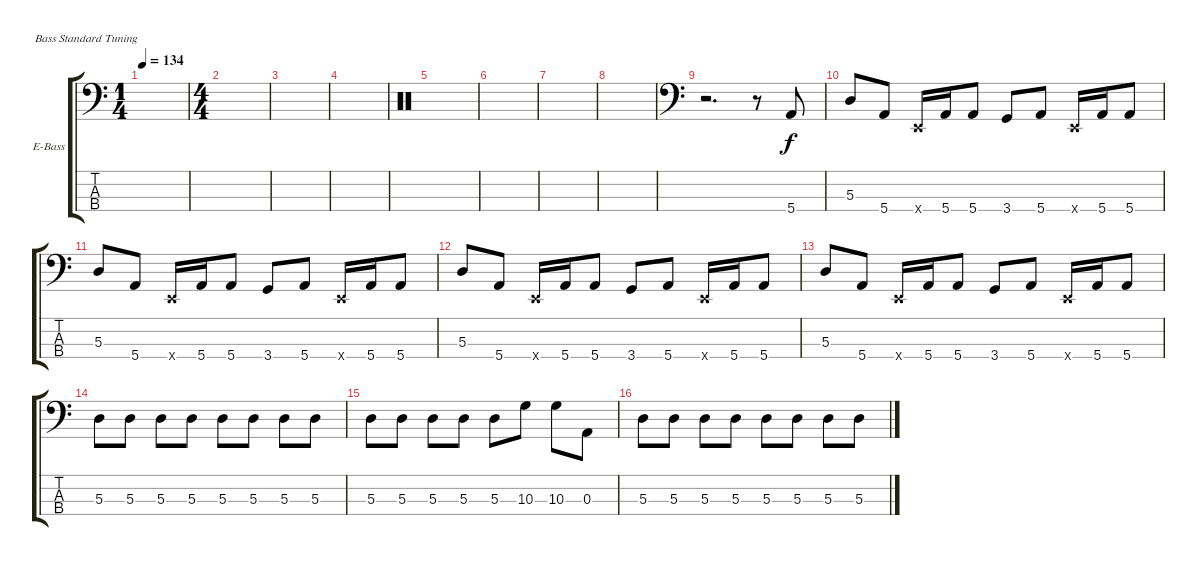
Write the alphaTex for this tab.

\defaultSystemsLayout 4
\bracketExtendMode groupsimilarinstruments
\firstSystemTrackNameOrientation horizontal
\otherSystemsTrackNameOrientation horizontal
\track ("Electric Bass" "E-Bass") {instrument electricbassfinger}
\staff {score tabs}
\tuning (G2 D2 A1 E1)
\ts (1 4)
\tempo 134
\clef f4
\scale
0.39527
\ks c
|
\ts (4 4)
\scale
0.39527 |
\scale
0.209459 |
\scale
0.333333 |
\clef neutral
\scale
0.333333 |
\scale
0.333333 |
\scale
0.333333 |
\scale
0.333333 |
\clef f4
\scale
0.333333 r.2{d} r.8 5.4.8 |
\scale
0.333333 5.3.8 5.4.8 0.4{x}.16 5.4.16 5.4.8 3.4.8 5.4.8 0.4{x}.16 5.4.16 5.4.8 |
\scale
0.333333 5.3.8 5.4.8 0.4{x}.16 5.4.16 5.4.8 3.4.8 5.4.8 0.4{x}.16 5.4.16 5.4.8 |
\scale
0.333333 5.3.8 5.4.8 0.4{x}.16 5.4.16 5.4.8 3.4.8 5.4.8 0.4{x}.16 5.4.16 5.4.8 |
\scale
0.333333 5.3.8 5.4.8 0.4{x}.16 5.4.16 5.4.8 3.4.8 5.4.8 0.4{x}.16 5.4.16 5.4.8 |
\scale
0.333333 5.3.8 5.3.8 5.3.8 5.3.8 5.3.8 5.3.8 5.3.8 5.3.8 |
\scale
0.333333 5.3.8 5.3.8 5.3.8 5.3.8 5.3.8 10.3.8 10.3.8 0.3.8 |
\scale
0.333333 5.3.8 5.3.8 5.3.8 5.3.8 5.3.8 5.3.8 5.3.8 5.3.8
